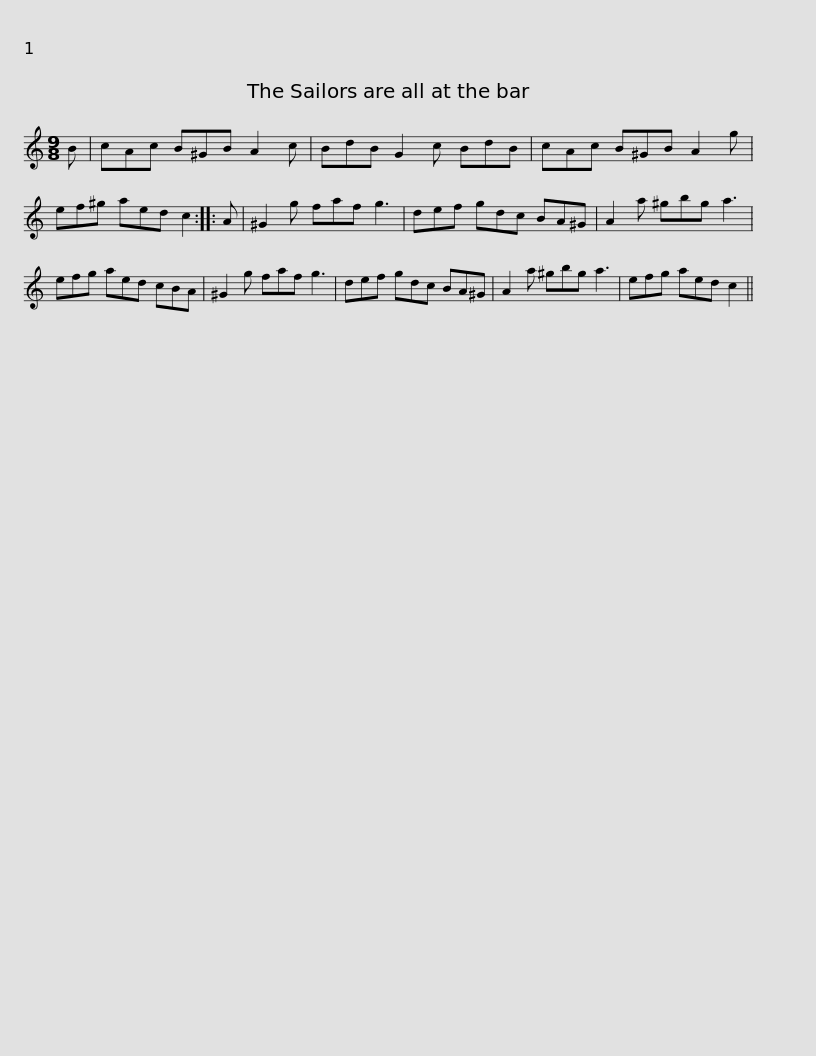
X:1
L:1/8
M:9/8
I:linebreak $
K:C
V:1 treble
V:1
 B | cAc B^GB A2 c | BdB G2 c BdB | cAc B^GB A2 g | ef^g aed c2 :: %5
 A | ^G2 g faf g3 |$ def gdc BA^G | A2 a ^gbg a3 | efg aed cBA | %10
 ^G2 g faf g3 | def gdc BA^G |$ A2 a ^gbg a3 | efg aed c2 || %14
